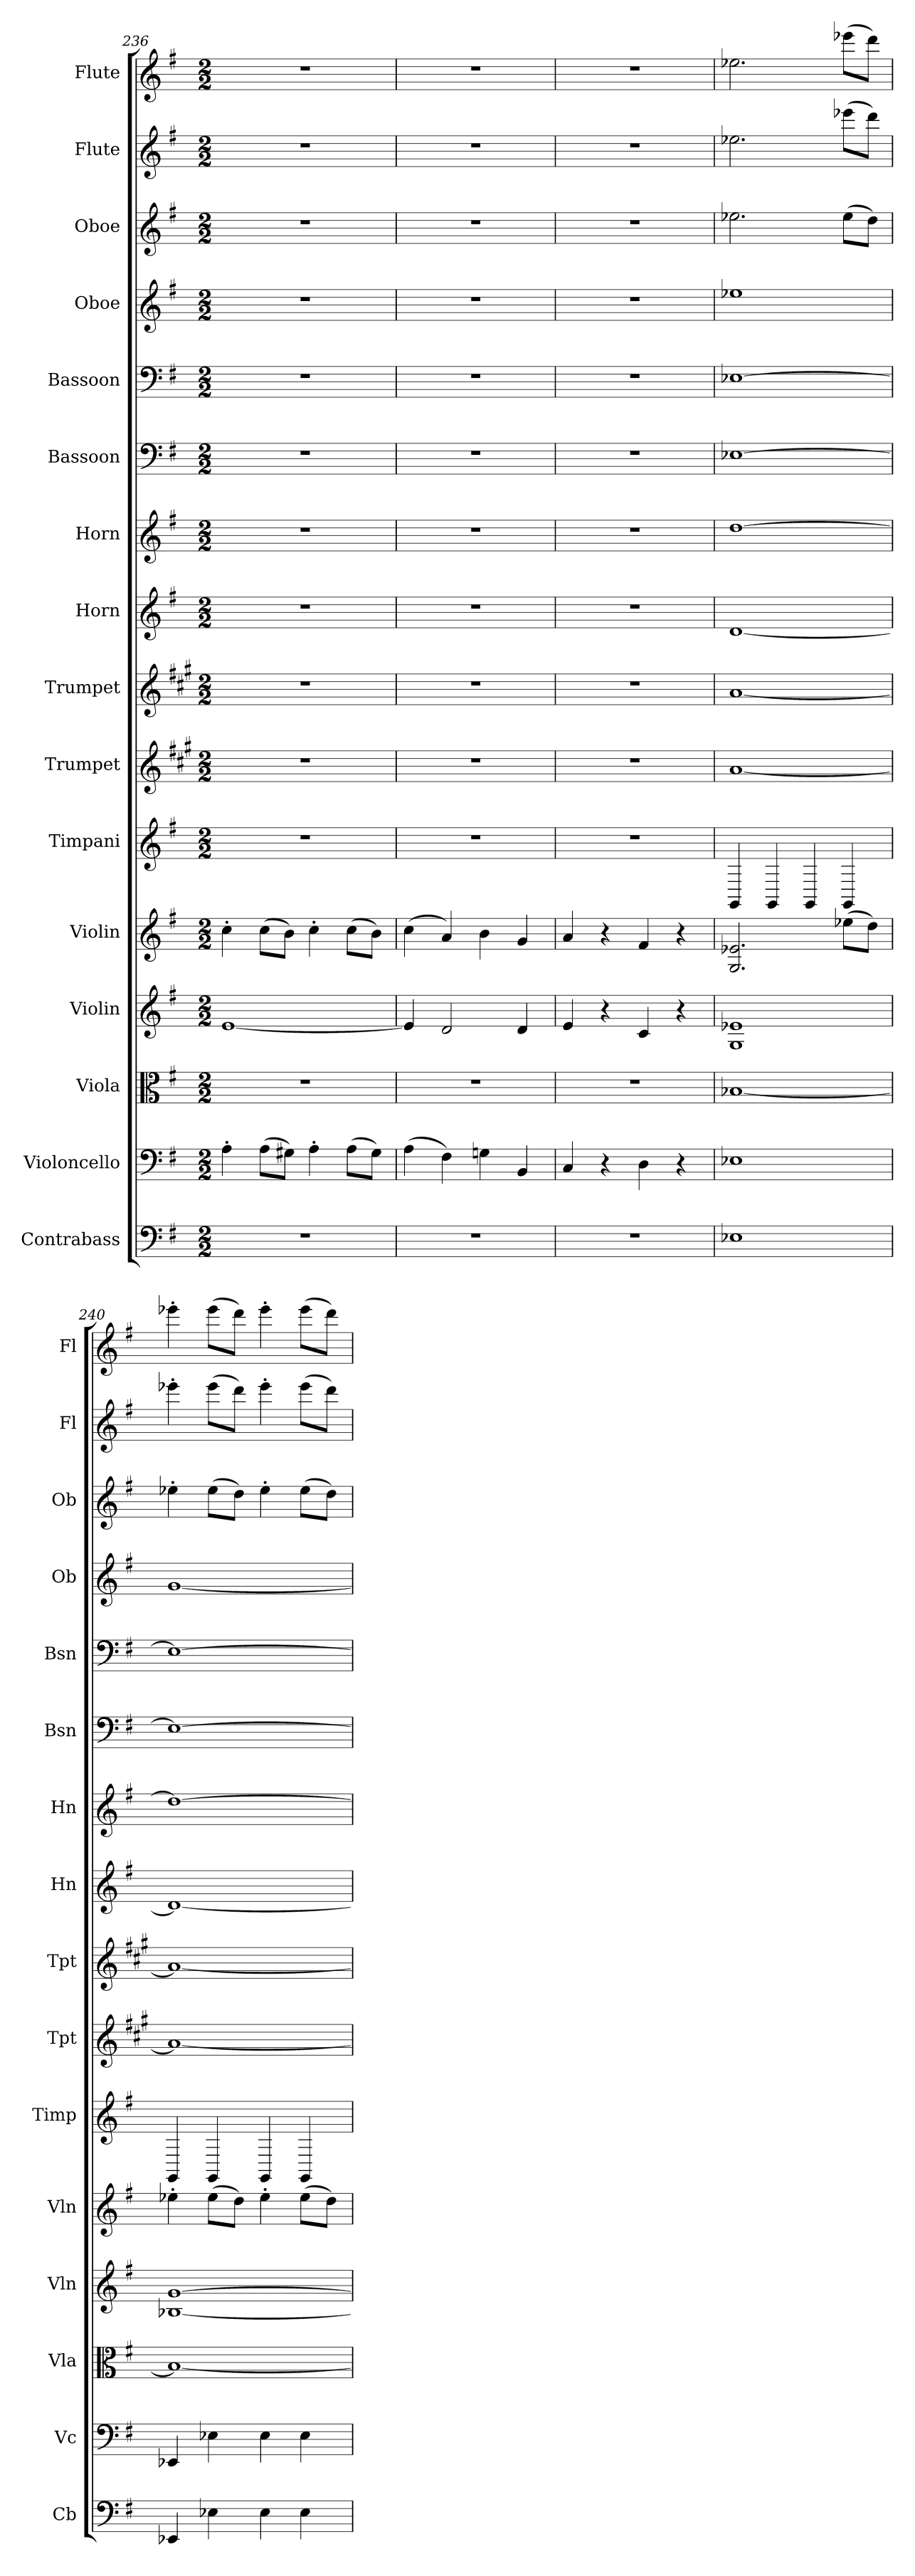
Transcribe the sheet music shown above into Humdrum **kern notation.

**kern	**kern	**kern	**kern	**kern	**kern	**kern	**kern	**kern	**kern	**kern	**kern	**kern	**kern	**kern	**kern
*part16	*part15	*part14	*part13	*part12	*part11	*part10	*part9	*part8	*part7	*part6	*part5	*part4	*part3	*part2	*part1
*staff16	*staff15	*staff14	*staff13	*staff12	*staff11	*staff10	*staff9	*staff8	*staff7	*staff6	*staff5	*staff4	*staff3	*staff2	*staff1
*I"Contrabass	*I"Violoncello	*I"Viola	*I"Violin	*I"Violin	*I"Timpani	*I"Trumpet	*I"Trumpet	*I"Horn	*I"Horn	*I"Bassoon	*I"Bassoon	*I"Oboe	*I"Oboe	*I"Flute	*I"Flute
*I'Cb	*I'Vc	*I'Vla	*I'Vln	*I'Vln	*I'Timp	*I'Tpt	*I'Tpt	*I'Hn	*I'Hn	*I'Bsn	*I'Bsn	*I'Ob	*I'Ob	*I'Fl	*I'Fl
*clefF4	*clefF4	*clefC3	*clefG2	*clefG2	*clefG2	*clefG2	*clefG2	*clefG2	*clefG2	*clefF4	*clefF4	*clefG2	*clefG2	*clefG2	*clefG2
*ITrd7c12	*	*	*	*	*	*ITrd1c2	*ITrd1c2	*ITrd4c7	*ITrd4c7	*	*	*	*	*	*
*k[f#]	*k[f#]	*k[f#]	*k[f#]	*k[f#]	*k[f#]	*k[f#]	*k[f#]	*k[]	*k[]	*k[f#]	*k[f#]	*k[f#]	*k[f#]	*k[f#]	*k[f#]
*M2/2	*M2/2	*M2/2	*M2/2	*M2/2	*M2/2	*M2/2	*M2/2	*M2/2	*M2/2	*M2/2	*M2/2	*M2/2	*M2/2	*M2/2	*M2/2
=236	=236	=236	=236	=236	=236	=236	=236	=236	=236	=236	=236	=236	=236	=236	=236
1r	4A'\	1r	[1e	4cc'\	1r	1r	1r	1r	1r	1r	1r	1r	1r	1r	1r
.	(>8A\L	.	.	(>8cc\L	.	.	.	.	.	.	.	.	.	.	.
.	8G#X\J)	.	.	8b\J)	.	.	.	.	.	.	.	.	.	.	.
.	4A'\	.	.	4cc'\	.	.	.	.	.	.	.	.	.	.	.
.	(>8A\L	.	.	(>8cc\L	.	.	.	.	.	.	.	.	.	.	.
.	8G#\J)	.	.	8b\J)	.	.	.	.	.	.	.	.	.	.	.
=237	=237	=237	=237	=237	=237	=237	=237	=237	=237	=237	=237	=237	=237	=237	=237
1r	(>4A\	1r	4e/]	(>4cc\	1r	1r	1r	1r	1r	1r	1r	1r	1r	1r	1r
.	4F#\)	.	2d/	4a/)	.	.	.	.	.	.	.	.	.	.	.
.	4Gn\	.	.	4b\	.	.	.	.	.	.	.	.	.	.	.
.	4BB/	.	4d/	4g/	.	.	.	.	.	.	.	.	.	.	.
=238	=238	=238	=238	=238	=238	=238	=238	=238	=238	=238	=238	=238	=238	=238	=238
1r	4C/	1r	4e/	4a/	1r	1r	1r	1r	1r	1r	1r	1r	1r	1r	1r
.	4r	.	4r	4r	.	.	.	.	.	.	.	.	.	.	.
.	4D\	.	4c/	4f#/	.	.	.	.	.	.	.	.	.	.	.
.	4r	.	4r	4r	.	.	.	.	.	.	.	.	.	.	.
=239	=239	=239	=239	=239	=239	=239	=239	=239	=239	=239	=239	=239	=239	=239	=239
1EE-X	1E-X	[1B-X	1G 1e-X	2.G/ 2.e-X/	4GG/	[1g	[1g	[1G	[1g	[1E-X	[1E-X	1ee-X	2.ee-X\	2.ee-X\	2.ee-X\
.	.	.	.	.	4GG/	.	.	.	.	.	.	.	.	.	.
.	.	.	.	.	4GG/	.	.	.	.	.	.	.	.	.	.
.	.	.	.	(>8ee-X\L	4GG/	.	.	.	.	.	.	.	(>8ee-\L	(>8eee-X\L	(>8eee-X\L
.	.	.	.	8dd\J)	.	.	.	.	.	.	.	.	8dd\J)	8ddd\J)	8ddd\J)
=240	=240	=240	=240	=240	=240	=240	=240	=240	=240	=240	=240	=240	=240	=240	=240
4EEE-X/	4EE-X/	1B-_	[1B-X [1g	4ee-X'\	4GG/	1g_	1g_	1G_	1g_	1E-_	1E-_	[1g	4ee-X'\	4eee-X'\	4eee-X'\
4EE-X\	4E-X\	.	.	(>8ee-\L	4GG/	.	.	.	.	.	.	.	(>8ee-\L	(>8eee-\L	(>8eee-\L
.	.	.	.	8dd\J)	.	.	.	.	.	.	.	.	8dd\J)	8ddd\J)	8ddd\J)
4EE-\	4E-\	.	.	4ee-'\	4GG/	.	.	.	.	.	.	.	4ee-'\	4eee-'\	4eee-'\
4EE-\	4E-\	.	.	(>8ee-\L	4GG/	.	.	.	.	.	.	.	(>8ee-\L	(>8eee-\L	(>8eee-\L
.	.	.	.	8dd\J)	.	.	.	.	.	.	.	.	8dd\J)	8ddd\J)	8ddd\J)
=	=	=	=	=	=	=	=	=	=	=	=	=	=	=	=
*-	*-	*-	*-	*-	*-	*-	*-	*-	*-	*-	*-	*-	*-	*-	*-
